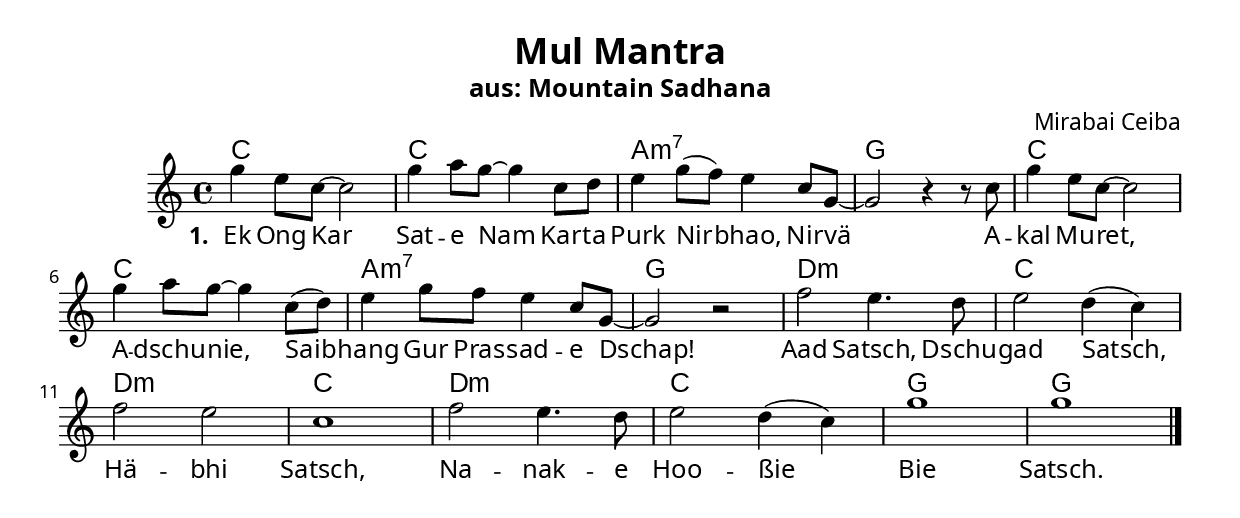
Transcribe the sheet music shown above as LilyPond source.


\include "deutsch.ly"

\version "2.18.0"

\include "../paper.ily"

%%%aC =  \markup {\fret-diagram-verbose #'(
%%%		  (place-fret 1 3)
%%%		  (place-fret 2 1)
%%%		  (place-fret 3 2)
%%%		  (mute 4 )
%%%		  (place-fret 5 3)
%%%		  (mute 6)
%%%	       )}
%%%smallE =  \markup {\fret-diagram-verbose #'(
%%%		  (place-fret 1 3)
%%%		  (open 2)
%%%		  (open 3)
%%%		  (place-fret 4 2)
%%%		  (mute 5)
%%%		  (mute 6)
%%%		  )}

melodie =  \relative g'' {
%% Ek  ong  kar
  g4 e8 c8 ~ c2 | 
%% sat e  nam      kar ta purk nir    bhao nir vä
  g'4  a8 g8 ~ g4  c,8  d | e4 g8( f) e4  c8 g8~ | g2 r4 r8  
  
%% a    kal mu ret      a    dschu nie   saib  
  c8 |  g'4 e8 c8 ~ c2 | g'4  a8 g8 ~ g4  c,8(  d) |
%% hang gur pras  sad dschap 
  e4 g8 f e4  c8 g8~ | g2 r|

%% Aad e Satsch Dschu gad e Satsch
  f'2 e4.  d8 | e2 d4( c) | f2 e2 | c1  |

  f2 e4.  d8 | e2 d4( c) | g'1   | g1 |   
  
  \bar "|."
   
}

textI = \lyricmode {
  \set stanza = #"1. "
  Ek Ong Kar
  Sat -- e Nam
  Kar -- ta Purk
  Nir  -- bhao, Nir -- vä
  A -- kal Mu -- ret, A -- dschu -- nie, Saib -- hang
  Gur Pras -- sad -- e 
  Dschap!
  Aad  Satsch,
  Dschu -- gad Satsch, 
  Hä -- bhi Satsch,
  Na -- nak -- e Hoo -- ßie Bie Satsch.
}

chordSymbols = \chordmode {
  \semiGermanChords
  %% c mit g auf E-Saite, e:m ebenfalls!
  c1 | c | a:m7 | g
  c1 | c | a:m7 | g
  d:m   | c   | d:m  | c1
  d:m   | c   |  g   | g 
}

\score { 
       <<
	 \context ChordNames {
	   \set Score.markFormatter = #format-mark-box-letters
	   \chordSymbols
	 }
	 \new Staff {
	    \time 4/4
	    \key a \minor
	     \new Voice = "mel" { \melodie  \bar "|." }
	   }
	   \new Lyrics \lyricsto "mel" {
	     \textI
	   }
       >>
	\layout {
	  \context {\Staff \RemoveEmptyStaves }
	}
       \header {
	 title = "Mul Mantra"
	 composer = "Mirabai Ceiba"
	 subtitle = "aus: Mountain Sadhana"
       }
}
